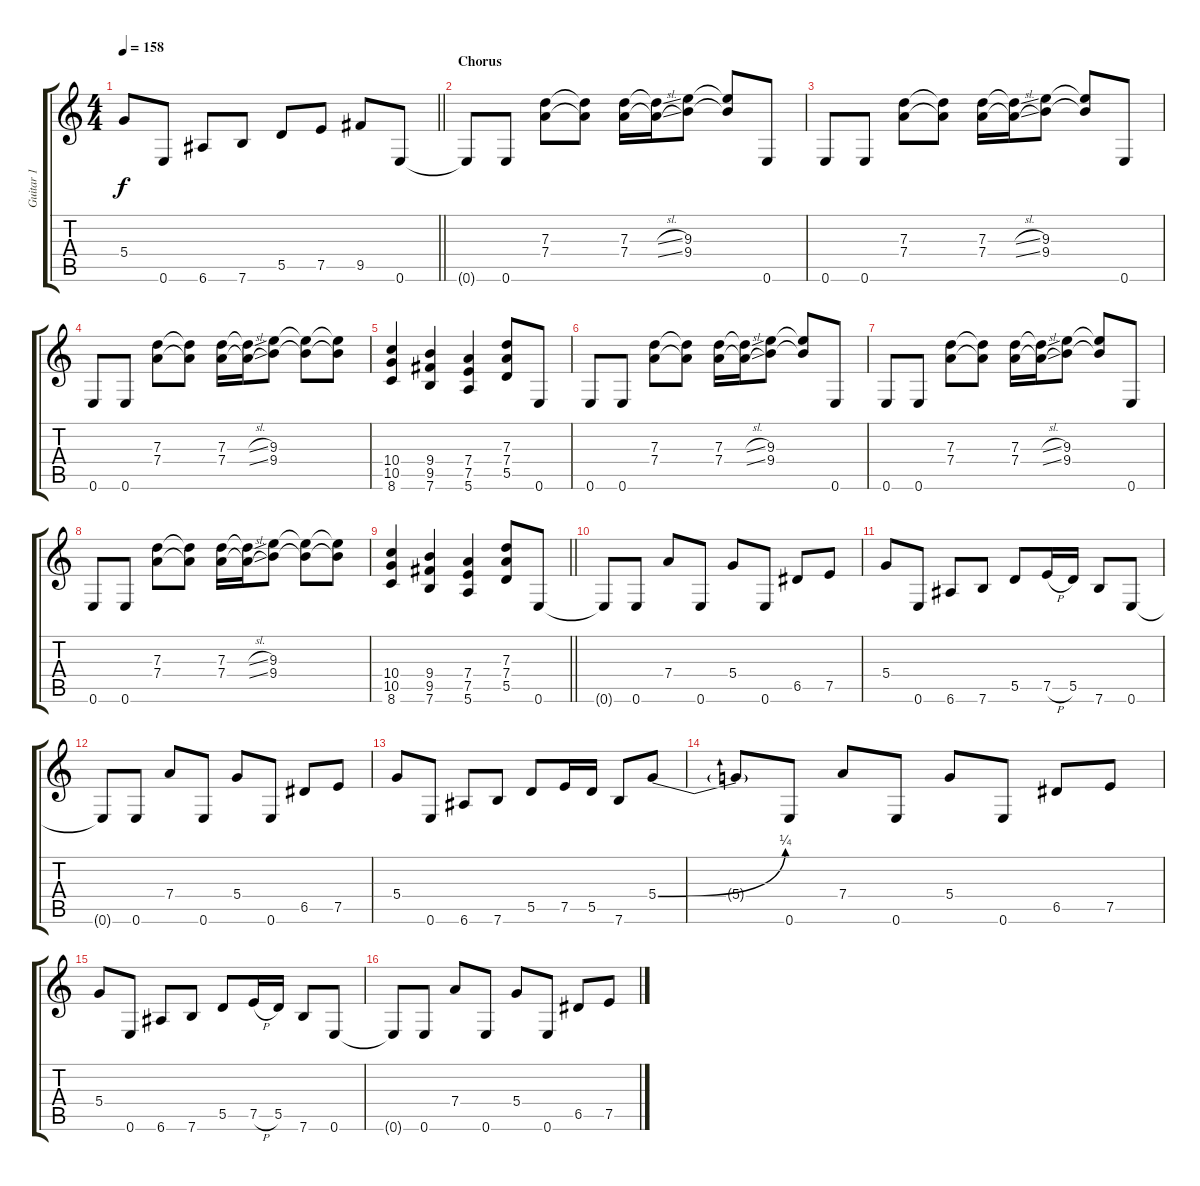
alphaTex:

\track ("Guitar 1" "Guitar 1") {instrument distortionguitar}
\staff {score tabs}
\tuning (E4 B3 G3 D3 A2 E2) {hide}
\ts (4 4)
\tempo 158
\clef g2
\barLineRight lightlight
\ks c
5.4.8{dy f} 0.6.8 6.6.8 7.6.8 5.5.8 7.5.8 9.5.8 0.6.8 |
\section ("" "Chorus")
0.6{t}.8 0.6.8 (7.3 7.4).8 (7.3{t} 7.4{t}).8 (7.3 7.4).16 (7.3{sl t} 7.4{sl t}).16 (9.3 9.4).8 (9.3{t} 9.4{t}).8 0.6.8 |
0.6.8 0.6.8 (7.3 7.4).8 (7.3{t} 7.4{t}).8 (7.3 7.4).16 (7.3{sl t} 7.4{sl t}).16 (9.3 9.4).8 (9.3{t} 9.4{t}).8 0.6.8 |
0.6.8 0.6.8 (7.3 7.4).8 (7.3{t} 7.4{t}).8 (7.3 7.4).16 (7.3{sl t} 7.4{sl t}).16 (9.3 9.4).8 (9.3{t} 9.4{t}).8 (9.3{t} 9.4{t}).8 |
(10.4 10.5 8.6).4 (9.4 9.5 7.6).4 (7.4 7.5 5.6).4 (7.3 7.4 5.5).8 0.6.8 |
0.6.8 0.6.8 (7.3 7.4).8 (7.3{t} 7.4{t}).8 (7.3 7.4).16 (7.3{sl t} 7.4{sl t}).16 (9.3 9.4).8 (9.3{t} 9.4{t}).8 0.6.8 |
0.6.8 0.6.8 (7.3 7.4).8 (7.3{t} 7.4{t}).8 (7.3 7.4).16 (7.3{sl t} 7.4{sl t}).16 (9.3 9.4).8 (9.3{t} 9.4{t}).8 0.6.8 |
0.6.8 0.6.8 (7.3 7.4).8 (7.3{t} 7.4{t}).8 (7.3 7.4).16 (7.3{sl t} 7.4{sl t}).16 (9.3 9.4).8 (9.3{t} 9.4{t}).8 (9.3{t} 9.4{t}).8 |
\barLineRight lightlight
(10.4 10.5 8.6).4 (9.4 9.5 7.6).4 (7.4 7.5 5.6).4 (7.3 7.4 5.5).8 0.6.8 |
0.6{t}.8 0.6.8 7.4.8 0.6.8 5.4.8 0.6.8 6.5.8 7.5.8 |
5.4.8 0.6.8 6.6.8 7.6.8 5.5.8 7.5{h}.16 5.5.16 7.6.8 0.6.8 |
0.6{t}.8 0.6.8 7.4.8 0.6.8 5.4.8 0.6.8 6.5.8 7.5.8 |
5.4.8 0.6.8 6.6.8 7.6.8 5.5.8 7.5.16 5.5.16 7.6.8 5.4{be (bend 0 0 60 1)}.8 |
5.4{t}.8 0.6.8 7.4.8 0.6.8 5.4.8 0.6.8 6.5.8 7.5.8 |
5.4.8 0.6.8 6.6.8 7.6.8 5.5.8 7.5{h}.16 5.5.16 7.6.8 0.6.8 |
0.6{t}.8 0.6.8 7.4.8 0.6.8 5.4.8 0.6.8 6.5.8 7.5.8
